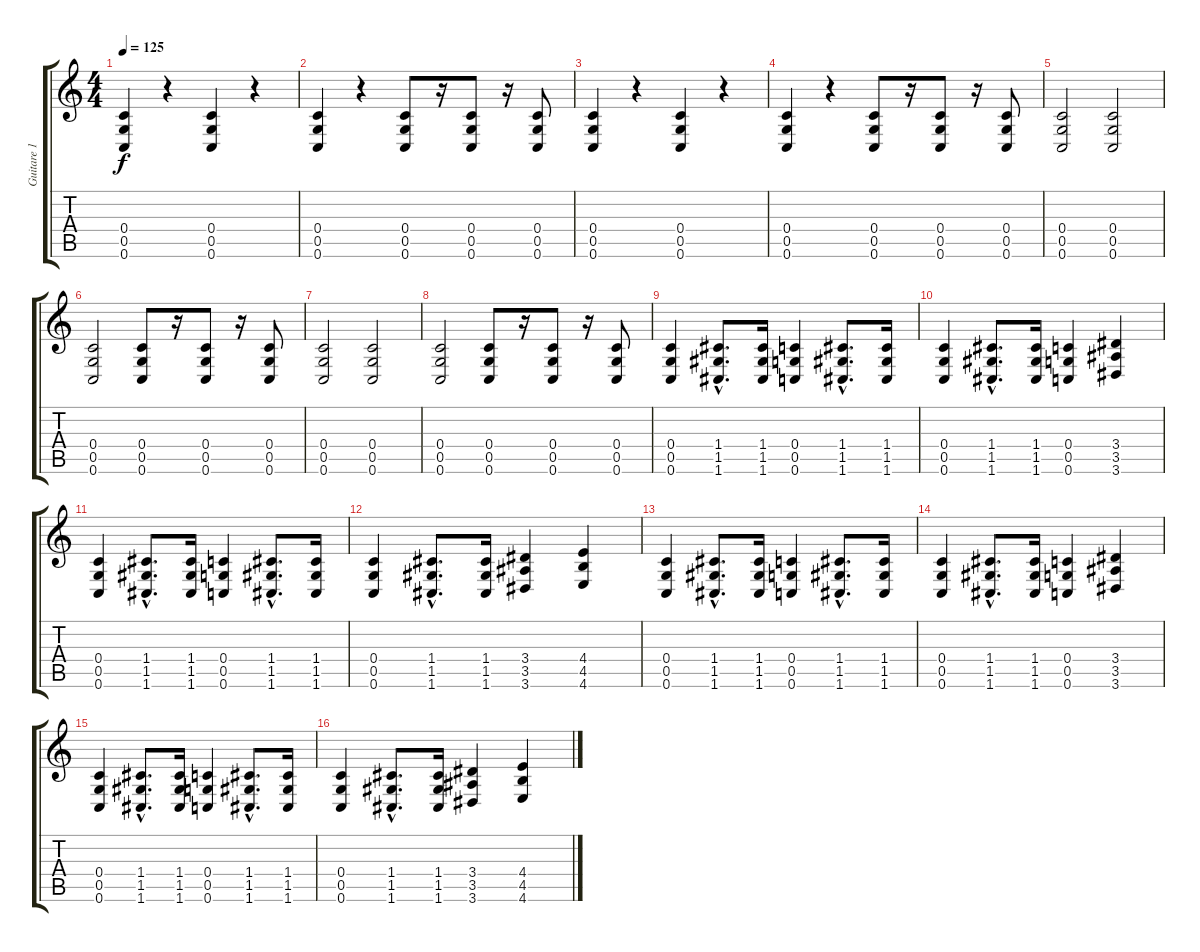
\track ("Guitare 1" "Guitare 1") {instrument distortionguitar}
\staff {score tabs}
\tuning (D4 A3 F3 C3 G2 C2) {hide}
\ts (4 4)
\tempo 125
\clef g2
\ks c
(0.4 0.5 0.6).4{dy f volume 6 instrument distortionguitar} r.4 (0.4 0.5 0.6).4 r.4 |
(0.4 0.5 0.6).4 r.4 (0.4 0.5 0.6).8 r.16 (0.4 0.5 0.6).8 r.16 (0.4 0.5 0.6).8 |
(0.4 0.5 0.6).4 r.4 (0.4 0.5 0.6).4 r.4 |
(0.4 0.5 0.6).4 r.4 (0.4 0.5 0.6).8 r.16 (0.4 0.5 0.6).8 r.16 (0.4 0.5 0.6).8 |
(0.4 0.5 0.6).2 (0.4 0.5 0.6).2 |
(0.4 0.5 0.6).2 (0.4 0.5 0.6).8 r.16 (0.4 0.5 0.6).8 r.16 (0.4 0.5 0.6).8 |
(0.4 0.5 0.6).2 (0.4 0.5 0.6).2 |
(0.4 0.5 0.6).2 (0.4 0.5 0.6).8 r.16 (0.4 0.5 0.6).8 r.16 (0.4 0.5 0.6).8 |
\section ("" "")
(0.4 0.5 0.6).4{volume 13} (1.4{hac} 1.5{hac} 1.6{hac}).8{d} (1.4 1.5 1.6).16 (0.4 0.5 0.6).4 (1.4{hac} 1.5{hac} 1.6{hac}).8{d} (1.4 1.5 1.6).16 |
(0.4 0.5 0.6).4 (1.4{hac} 1.5{hac} 1.6{hac}).8{d} (1.4 1.5 1.6).16 (0.4 0.5 0.6).4 (3.4 3.5 3.6).4 |
(0.4 0.5 0.6).4 (1.4{hac} 1.5{hac} 1.6{hac}).8{d} (1.4 1.5 1.6).16 (0.4 0.5 0.6).4 (1.4{hac} 1.5{hac} 1.6{hac}).8{d} (1.4 1.5 1.6).16 |
(0.4 0.5 0.6).4 (1.4{hac} 1.5{hac} 1.6{hac}).8{d} (1.4 1.5 1.6).16 (3.4 3.5 3.6).4 (4.4 4.5 4.6).4 |
(0.4 0.5 0.6).4 (1.4{hac} 1.5{hac} 1.6{hac}).8{d} (1.4 1.5 1.6).16 (0.4 0.5 0.6).4 (1.4{hac} 1.5{hac} 1.6{hac}).8{d} (1.4 1.5 1.6).16 |
(0.4 0.5 0.6).4 (1.4{hac} 1.5{hac} 1.6{hac}).8{d} (1.4 1.5 1.6).16 (0.4 0.5 0.6).4 (3.4 3.5 3.6).4 |
(0.4 0.5 0.6).4 (1.4{hac} 1.5{hac} 1.6{hac}).8{d} (1.4 1.5 1.6).16 (0.4 0.5 0.6).4 (1.4{hac} 1.5{hac} 1.6{hac}).8{d} (1.4 1.5 1.6).16 |
(0.4 0.5 0.6).4 (1.4{hac} 1.5{hac} 1.6{hac}).8{d} (1.4 1.5 1.6).16 (3.4 3.5 3.6).4 (4.4 4.5 4.6).4
